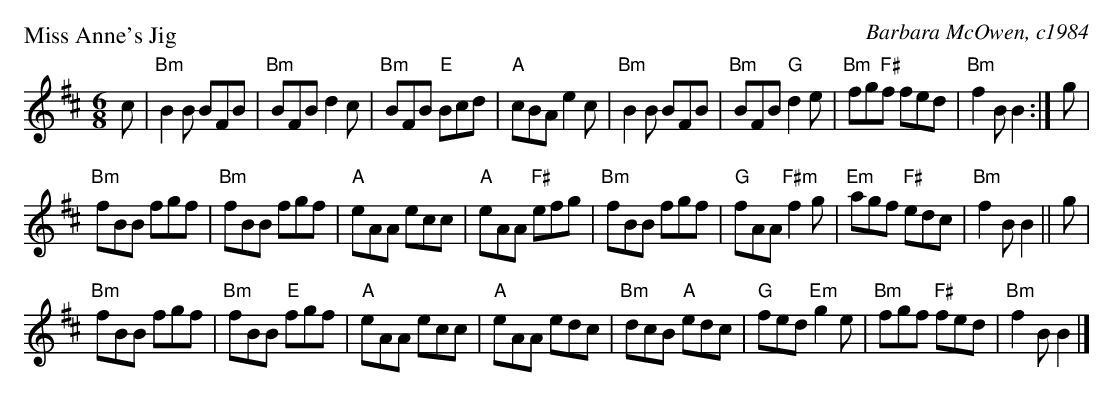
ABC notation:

X:1
P: Miss Anne's Jig
C: Barbara McOwen, c1984
L: 1/8
M: 6/8
K: D
c | "Bm"B2 B BFB | "Bm"BFB d2 c | "Bm"BFB "E"Bcd | "A"cBA e2 c |"Bm"B2 B BFB | "Bm"BFB "G"d2 e | "Bm"fg"F#"f fed | "Bm"f2 B B2 :| g |
 "Bm"fBB fgf | "Bm"fBB fgf | "A"eAA ecc | "A"eAA "F#"efg |"Bm"fBB fgf | "G"fAA "F#m"f2 g | "Em"agf "F#"edc | "Bm"f2 B B2 ||g |
 "Bm"fBB fgf | "Bm"fBB "E"fgf | "A"eAA ecc | "A"eAA edc |"Bm"dcB "A"edc | "G"fed "Em"g2 e | "Bm"fgf "F#"fed | "Bm"f2 B B2 |]
